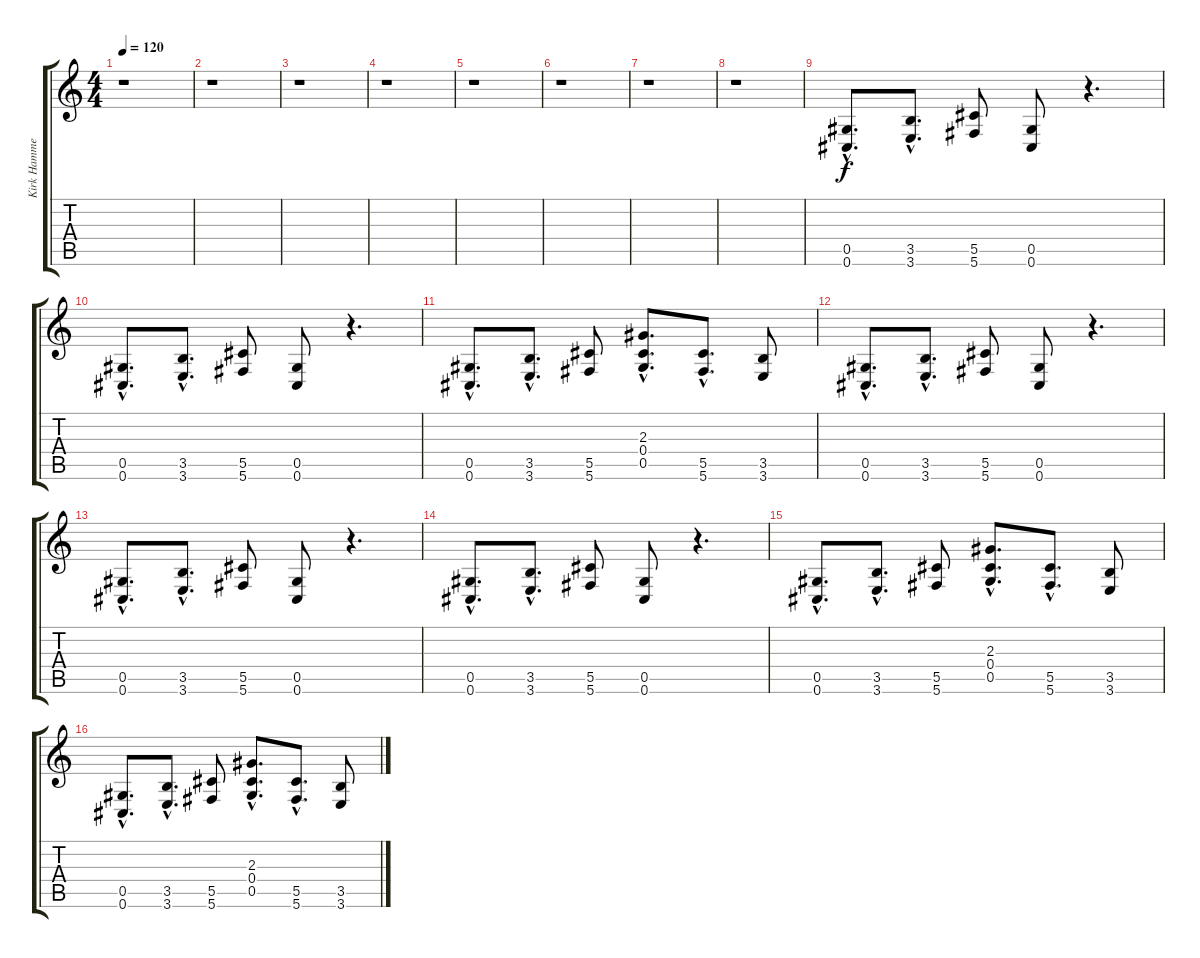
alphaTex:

\track ("Kirk Hammett dist." "Kirk Hamme") {instrument distortionguitar}
\staff {score tabs}
\tuning (Eb4 Bb3 Gb3 Db3 Ab2 Db2) {hide}
\ts (4 4)
\tempo 120
\clef g2
\ks c
r.1{dy f} |
r.1 |
r.1 |
r.1 |
r.1 |
r.1 |
r.1 |
r.1 |
(0.5{hac} 0.6{hac}).8{d volume 16} (3.5{hac} 3.6{hac}).8{d} (5.5 5.6).8 (0.5 0.6).8 r.4{d} |
(0.5{hac} 0.6{hac}).8{d} (3.5{hac} 3.6{hac}).8{d} (5.5 5.6).8 (0.5 0.6).8 r.4{d} |
(0.5{hac} 0.6{hac}).8{d} (3.5{hac} 3.6{hac}).8{d} (5.5 5.6).8 (2.3{hac} 0.4{hac} 0.5{hac}).8{d} (5.5{hac} 5.6{hac}).8{d} (3.5 3.6).8 |
(0.5{hac} 0.6{hac}).8{d} (3.5{hac} 3.6{hac}).8{d} (5.5 5.6).8 (0.5 0.6).8 r.4{d} |
(0.5{hac} 0.6{hac}).8{d} (3.5{hac} 3.6{hac}).8{d} (5.5 5.6).8 (0.5 0.6).8 r.4{d} |
(0.5{hac} 0.6{hac}).8{d} (3.5{hac} 3.6{hac}).8{d} (5.5 5.6).8 (0.5 0.6).8 r.4{d} |
(0.5{hac} 0.6{hac}).8{d} (3.5{hac} 3.6{hac}).8{d} (5.5 5.6).8 (2.3{hac} 0.4{hac} 0.5{hac}).8{d} (5.5{hac} 5.6{hac}).8{d} (3.5 3.6).8 |
(0.5{hac} 0.6{hac}).8{d} (3.5{hac} 3.6{hac}).8{d} (5.5 5.6).8 (2.3{hac} 0.4{hac} 0.5{hac}).8{d} (5.5{hac} 5.6{hac}).8{d} (3.5 3.6).8
